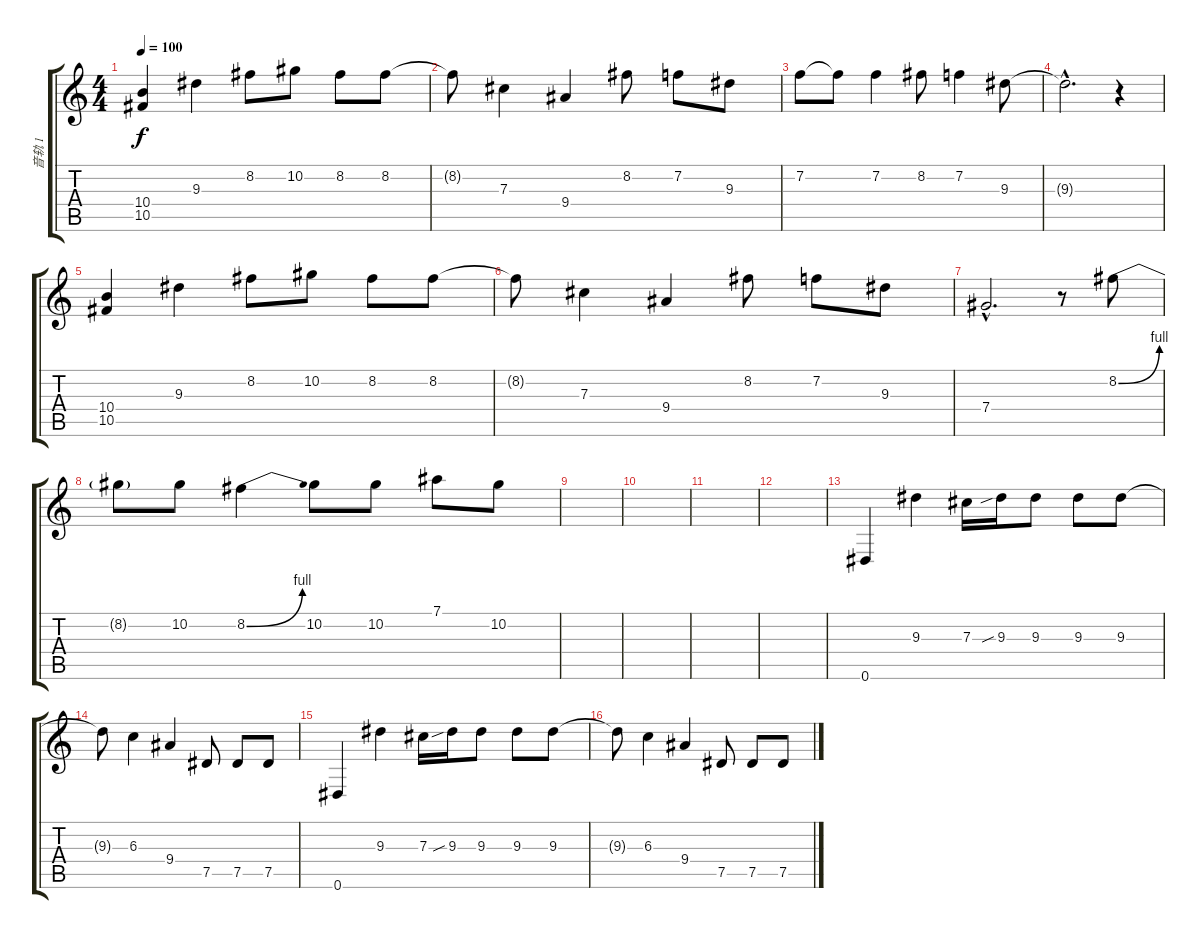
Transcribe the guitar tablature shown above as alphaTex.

\track ("音轨 1" "音轨 1") {instrument overdrivenguitar}
\staff {score tabs}
\tuning (Eb4 Bb3 Gb3 Db3 Ab2 Eb2) {hide}
\ts (4 4)
\tempo 100
\clef g2
\ks c
(10.4 10.5).4{dy f} 9.3.4 8.2.8 10.2.8 8.2.8 8.2.8 |
8.2{t}.8 7.3.4 9.4.4 8.2.8 7.2.8 9.3.8 |
7.2.8 7.2{t}.8 7.2.4 8.2.8 7.2.4 9.3.8 |
9.3{hac t}.2{d} r.4 |
(10.4 10.5).4 9.3.4 8.2.8 10.2.8 8.2.8 8.2.8 |
8.2{t}.8 7.3.4 9.4.4 8.2.8 7.2.8 9.3.8 |
7.4{hac}.2{d} r.8 8.2{be (bend 0 0 60 4)}.8 |
8.2{t}.8 10.2.8 8.2{be (bend 0 0 60 4)}.4 10.2.8 10.2.8 7.1.8 10.2.8 |
|
|
|
|
0.6.4 9.3.4 7.3.16 9.3{sib}.16 9.3.8 9.3.8 9.3.8 |
9.3{t}.8 6.3.4 9.4.4 7.5.8 7.5.8 7.5.8 |
0.6.4 9.3.4 7.3.16 9.3{sib}.16 9.3.8 9.3.8 9.3.8 |
9.3{t}.8 6.3.4 9.4.4 7.5.8 7.5.8 7.5.8
